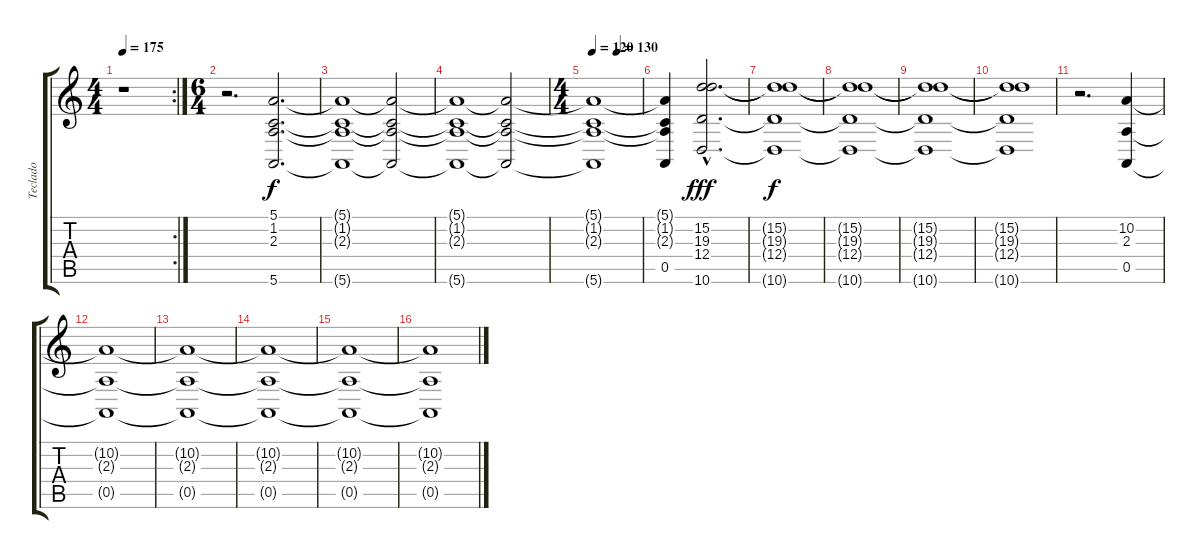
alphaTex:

\track ("Teclado" "Teclado") {instrument choiraahs}
\staff {score tabs}
\tuning (E4 B3 G3 D3 A2 E2) {hide}
\rc 2
\ts (4 4)
\tempo 175
\clef g2
\ks c
r.1{dy f} |
\ts (6 4)
r.2{d} (5.1 1.2 2.3 5.6).2{d} |
(5.1{t} 1.2{t} 2.3{t} 5.6{t}).1 (5.1{t} 1.2{t} 2.3{t} 5.6{t}).2 |
(5.1{t} 1.2{t} 2.3{t} 5.6{t}).1 (5.1{t} 1.2{t} 2.3{t} 5.6{t}).2 |
\ts (4 4)
\tempo 120
\tempo (130 0.5)
(5.1{t} 1.2{t} 2.3{t} 5.6{t}).1 |
(5.1{t} 1.2{t} 2.3{t} 0.5).4 (15.2{hac} 19.3 12.4 10.6).2{d dy fff} |
(15.2{t} 19.3{t} 12.4{t} 10.6{t}).1{dy f} |
(15.2{t} 19.3{t} 12.4{t} 10.6{t}).1 |
(15.2{t} 19.3{t} 12.4{t} 10.6{t}).1 |
(15.2{t} 19.3{t} 12.4{t} 10.6{t}).1 |
r.2{d} (10.2 2.3 0.5).4 |
(10.2{t} 2.3{t} 0.5{t}).1 |
(10.2{t} 2.3{t} 0.5{t}).1 |
(10.2{t} 2.3{t} 0.5{t}).1 |
(10.2{t} 2.3{t} 0.5{t}).1 |
(10.2{t} 2.3{t} 0.5{t}).1
